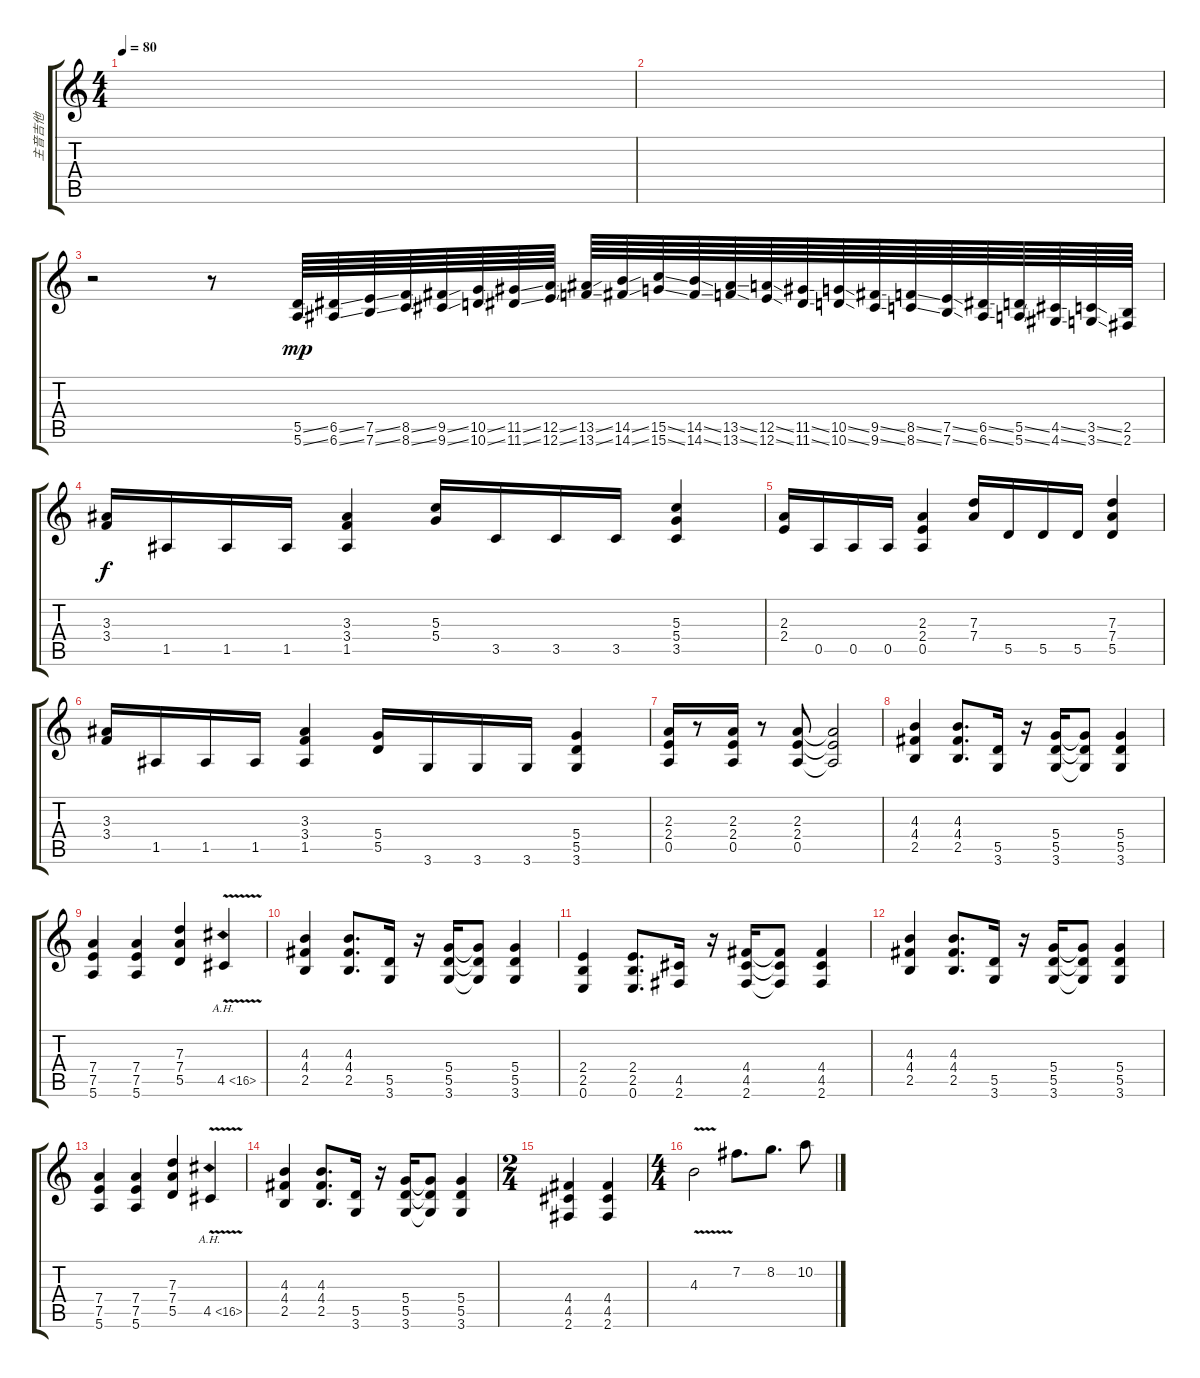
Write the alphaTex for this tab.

\track ("主音吉他" "主音吉他") {instrument distortionguitar}
\staff {score tabs}
\tuning (E4 B3 G3 D3 A2 E2) {hide}
\ts (4 4)
\tempo 80
\clef g2
\ks c
|
|
r.2 r.8 (5.5{ss} 5.6{ss}).64{dy mp} (6.5{ss} 6.6{ss}).64 (7.5{ss} 7.6{ss}).64 (8.5{ss} 8.6{ss}).64 (9.5{ss} 9.6{ss}).64 (10.5{ss} 10.6{ss}).64 (11.5{ss} 11.6{ss}).64 (12.5{ss} 12.6{ss}).64 (13.5{ss} 13.6{ss}).64 (14.5{ss} 14.6{ss}).64 (15.5{ss} 15.6{ss}).64 (14.5{ss} 14.6{ss}).64 (13.5{ss} 13.6{ss}).64 (12.5{ss} 12.6{ss}).64 (11.5{ss} 11.6{ss}).64 (10.5{ss} 10.6{ss}).64 (9.5{ss} 9.6{ss}).64 (8.5{ss} 8.6{ss}).64 (7.5{ss} 7.6{ss}).64 (6.5{ss} 6.6{ss}).64 (5.5{ss} 5.6{ss}).64 (4.5{ss} 4.6{ss}).64 (3.5{ss} 3.6{ss}).64 (2.5 2.6).64 |
(3.3 3.4).16{dy f} 1.5.16 1.5.16 1.5.16 (3.3 3.4 1.5).4 (5.3 5.4).16 3.5.16 3.5.16 3.5.16 (5.3 5.4 3.5).4 |
(2.3 2.4).16 0.5.16 0.5.16 0.5.16 (2.3 2.4 0.5).4 (7.3 7.4).16 5.5.16 5.5.16 5.5.16 (7.3 7.4 5.5).4 |
(3.3 3.4).16 1.5.16 1.5.16 1.5.16 (3.3 3.4 1.5).4 (5.4 5.5).16 3.6.16 3.6.16 3.6.16 (5.4 5.5 3.6).4 |
(2.3 2.4 0.5).16 r.8 (2.3 2.4 0.5).16 r.8 (2.3 2.4 0.5).8 (2.3{t} 2.4{t} 0.5{t}).2 |
(4.3 4.4 2.5).4 (4.3 4.4 2.5).8{d} (5.5 3.6).16 r.16 (5.4 5.5 3.6).16 (5.4{t} 5.5{t} 3.6{t}).8 (5.4 5.5 3.6).4 |
(7.4 7.5 5.6).4 (7.4 7.5 5.6).4 (7.3 7.4 5.5).4 4.5{ah 12 v}.4 |
(4.3 4.4 2.5).4 (4.3 4.4 2.5).8{d} (5.5 3.6).16 r.16 (5.4 5.5 3.6).16 (5.4{t} 5.5{t} 3.6{t}).8 (5.4 5.5 3.6).4 |
(2.4 2.5 0.6).4 (2.4 2.5 0.6).8{d} (4.5 2.6).16 r.16 (4.4 4.5 2.6).16 (4.4{t} 4.5{t} 2.6{t}).8 (4.4 4.5 2.6).4 |
(4.3 4.4 2.5).4 (4.3 4.4 2.5).8{d} (5.5 3.6).16 r.16 (5.4 5.5 3.6).16 (5.4{t} 5.5{t} 3.6{t}).8 (5.4 5.5 3.6).4 |
(7.4 7.5 5.6).4 (7.4 7.5 5.6).4 (7.3 7.4 5.5).4 4.5{ah 12 v}.4 |
(4.3 4.4 2.5).4 (4.3 4.4 2.5).8{d} (5.5 3.6).16 r.16 (5.4 5.5 3.6).16 (5.4{t} 5.5{t} 3.6{t}).8 (5.4 5.5 3.6).4 |
\ts (2 4)
(4.4 4.5 2.6).4 (4.4 4.5 2.6).4 |
\ts (4 4)
4.3{v}.2 7.2.8{d} 8.2.8{d} 10.2.8
